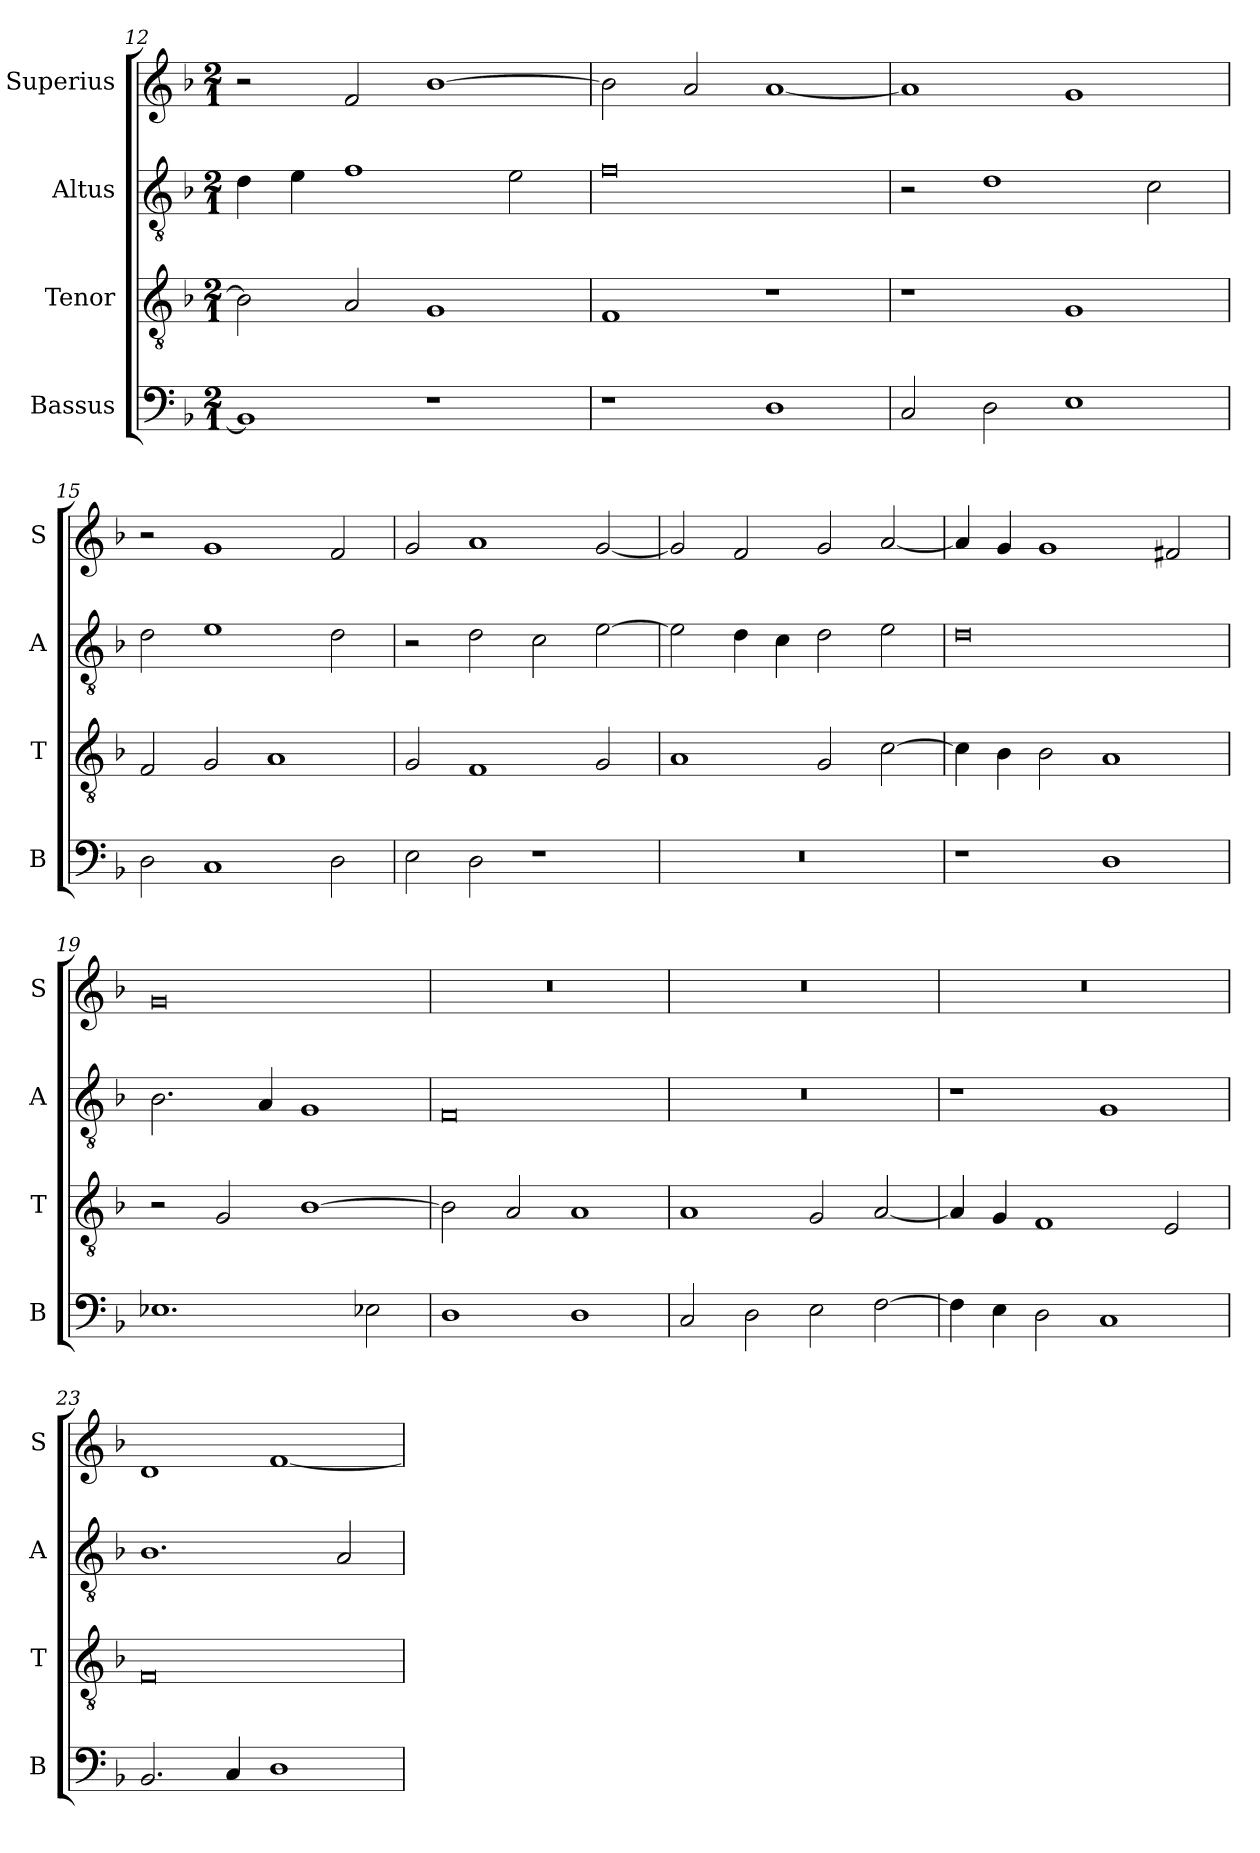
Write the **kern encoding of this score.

**kern	**kern	**kern	**kern
*part4	*part3	*part2	*part1
*staff4	*staff3	*staff2	*staff1
*I"Bassus	*I"Tenor	*I"Altus	*I"Superius
*I'B	*I'T	*I'A	*I'S
*clefF4	*clefGv2	*clefGv2	*clefG2
*k[b-]	*k[b-]	*k[b-]	*k[b-]
*F:	*F:	*F:	*F:
*M2/1	*M2/1	*M2/1	*M2/1
=12	=12	=12	=12
1BB-]	2B-]	4d	2r
.	.	4e	.
.	2A	1f	2f
1r	1G	.	[1b-
.	.	2e	.
=13	=13	=13	=13
1r	1F	0f	2b-]
.	.	.	2a
1D	1r	.	[1a
=14	=14	=14	=14
2C	1r	2r	1a]
2D	.	1d	.
1E	1G	.	1g
.	.	2c	.
=15	=15	=15	=15
2D	2F	2d	2r
1C	2G	1e	1g
.	1A	.	.
2D	.	2d	2f
=16	=16	=16	=16
2E	2G	2r	2g
2D	1F	2d	1a
1r	.	2c	.
.	2G	[2e	[2g
=17	=17	=17	=17
0r	1A	2e]	2g]
.	.	4d	2f
.	.	4c	.
.	2G	2d	2g
.	[2c	2e	[2a
=18	=18	=18	=18
1r	4c]	0d	4a]
.	4B-	.	4g
.	2B-	.	1g
1D	1A	.	.
.	.	.	2f#X
=19	=19	=19	=19
1.E-X	2r	2.B-	0g
.	2G	.	.
.	.	4A	.
.	[1B-	1G	.
2E-X	.	.	.
=20	=20	=20	=20
1D	2B-]	0F	0r
.	2A	.	.
1D	1A	.	.
=21	=21	=21	=21
2C	1A	0r	0r
2D	.	.	.
2E	2G	.	.
[2F	[2A	.	.
=22	=22	=22	=22
4F]	4A]	1r	0r
4E	4G	.	.
2D	1F	.	.
1C	.	1G	.
.	2E	.	.
=23	=23	=23	=23
2.BB-	0F	1.B-	1d
4C	.	.	.
1D	.	.	[1f
.	.	2A	.
=	=	=	=
*-	*-	*-	*-
